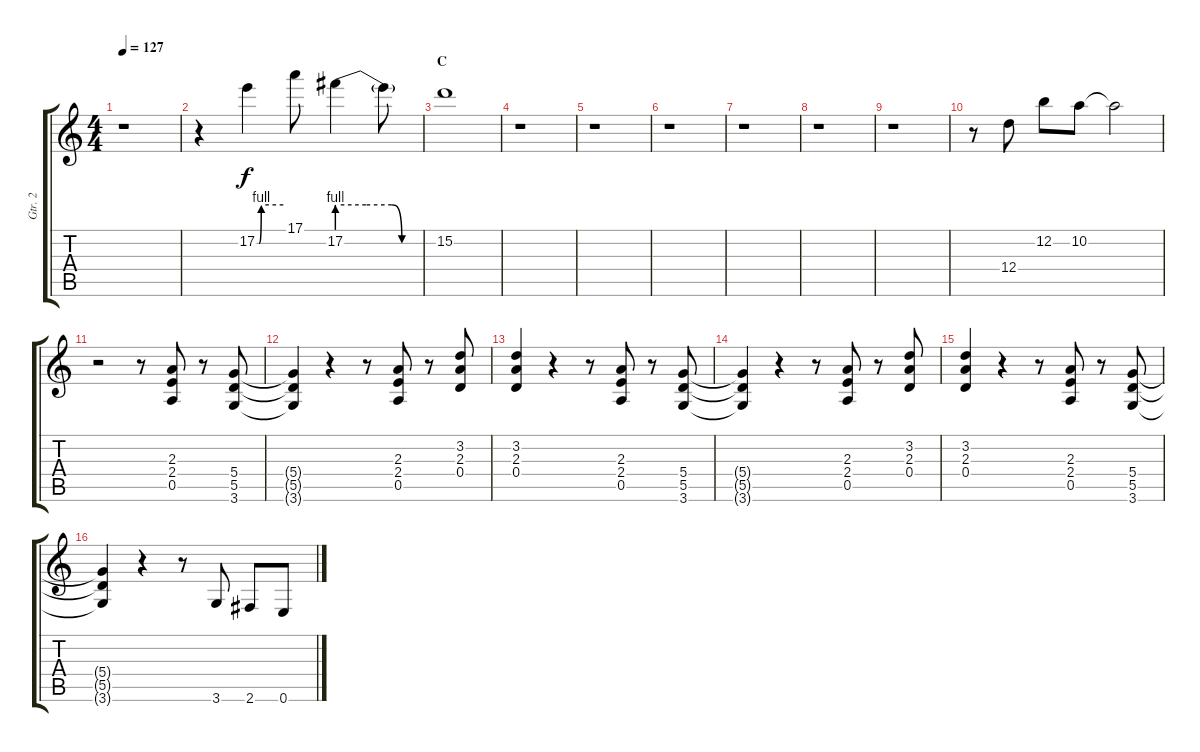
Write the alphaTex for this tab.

\track ("Gtr. 2" "Gtr. 2") {instrument overdrivenguitar}
\staff {score tabs}
\tuning (E4 B3 G3 D3 A2 E2) {hide}
\ts (4 4)
\tempo 127
\clef g2
\ks c
r.1{dy f} |
r.4 17.2{be (custom 0 0 5 0 10 4 60 4)}.4 17.1.8 17.2{be (custom 0 4 20 4 38 4 45 0 60 0)}.4 17.2{t}.8 |
\section ("" "C")
15.2.1 |
r.1 |
r.1 |
r.1 |
r.1 |
r.1 |
r.1 |
r.8 12.4.8 12.2.8 10.2.8 10.2{t}.2 |
r.2 r.8 (2.3 2.4 0.5).8 r.8 (5.4 5.5 3.6).8 |
(5.4{t} 5.5{t} 3.6{t}).4 r.4 r.8 (2.3 2.4 0.5).8 r.8 (3.2 2.3 0.4).8 |
(3.2 2.3 0.4).4 r.4 r.8 (2.3 2.4 0.5).8 r.8 (5.4 5.5 3.6).8 |
(5.4{t} 5.5{t} 3.6{t}).4 r.4 r.8 (2.3 2.4 0.5).8 r.8 (3.2 2.3 0.4).8 |
(3.2 2.3 0.4).4 r.4 r.8 (2.3 2.4 0.5).8 r.8 (5.4 5.5 3.6).8 |
(5.4{t} 5.5{t} 3.6{t}).4 r.4 r.8 3.6.8 2.6.8 0.6.8
